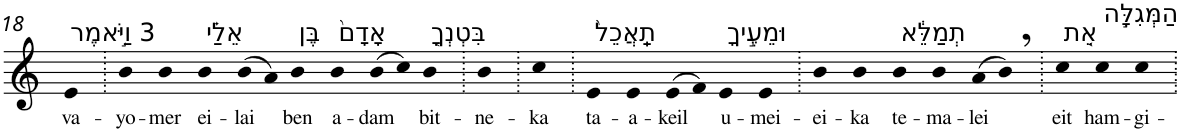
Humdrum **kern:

**kern	**text
*part1	*part1
*staff1	*staff1
*I"Piano	*
*I'Pno	*
!!LO:PB:g=z
*clefG2	*
*k[]	*
=18	=18
!LO:TX:a:t=3 וַיֹּ֣אמֶר	!
!	!LO:LY:b
4e	va-
=19.	=19.
!	!LO:LY:b
4b	-yo-
!	!LO:LY:b
4b	-mer
!LO:TX:a:t=אֵלַ֗י	!
!	!LO:LY:b
4b	ei-
!	!LO:LY:b
(>8b	-lai
8a)	.
!LO:TX:a:t=בֶּן	!
!	!LO:LY:b
4b	ben
!LO:TX:a:t=אָדָם֙	!
!	!LO:LY:b
4b	a-
!	!LO:LY:b
(>8b	-dam
8cc)	.
!LO:TX:a:t=בִּטְנְךָ֤	!
!	!LO:LY:b
4b	bit-
=20.	=20.
!	!LO:LY:b
4b	-ne-
=21.	=21.
!	!LO:LY:b
4cc	-ka
=22.	=22.
!LO:TX:a:t=תַֽאֲכֵל֙	!
!	!LO:LY:b
4e	ta-
!	!LO:LY:b
4e	-a-
!	!LO:LY:b
(>8e	-keil
8f)	.
!LO:TX:a:t=וּמֵעֶ֣יךָ	!
!	!LO:LY:b
4e	u-
!	!LO:LY:b
4e	-mei-
=23.	=23.
!	!LO:LY:b
4b	-ei-
!	!LO:LY:b
4b	-ka
!LO:TX:a:t=תְמַלֵּ֔א	!
!	!LO:LY:b
4b	te-
!	!LO:LY:b
4b	-ma-
!	!LO:LY:b
(>8a	-lei
8b,)	.
=24.	=24.
!LO:TX:a:t=אֵ֚ת	!
!	!LO:LY:b
4cc	eit
!LO:TX:a:t=הַמְּגִלָּ֣ה	!
!	!LO:LY:b
4cc	ham-
!	!LO:LY:b
4cc	-gi-
=.	=.
*-	*-
